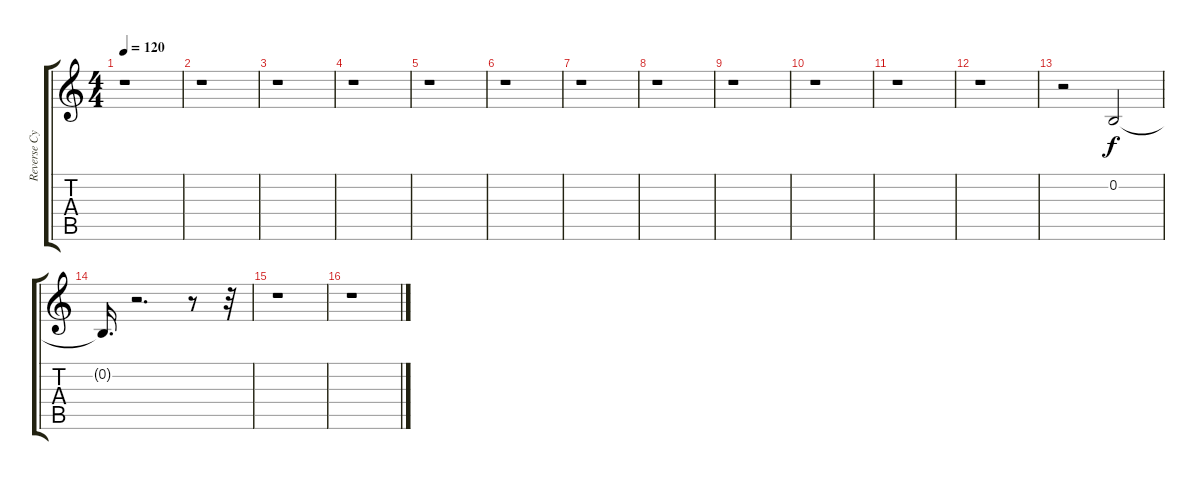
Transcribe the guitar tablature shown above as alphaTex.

\track ("Reverse Cy" "Reverse Cy") {instrument reversecymbal}
\staff {score tabs}
\tuning (E4 B3 G3 D3 A2 E2) {hide}
\ts (4 4)
\tempo 120
\clef g2
\ks c
r.1{dy f} |
r.1 |
r.1 |
r.1 |
r.1 |
r.1 |
r.1 |
r.1 |
r.1 |
r.1 |
r.1 |
r.1 |
r.2 0.2.2 |
0.2{t}.16{d} r.2{d} r.8 r.32 |
r.1 |
r.1
